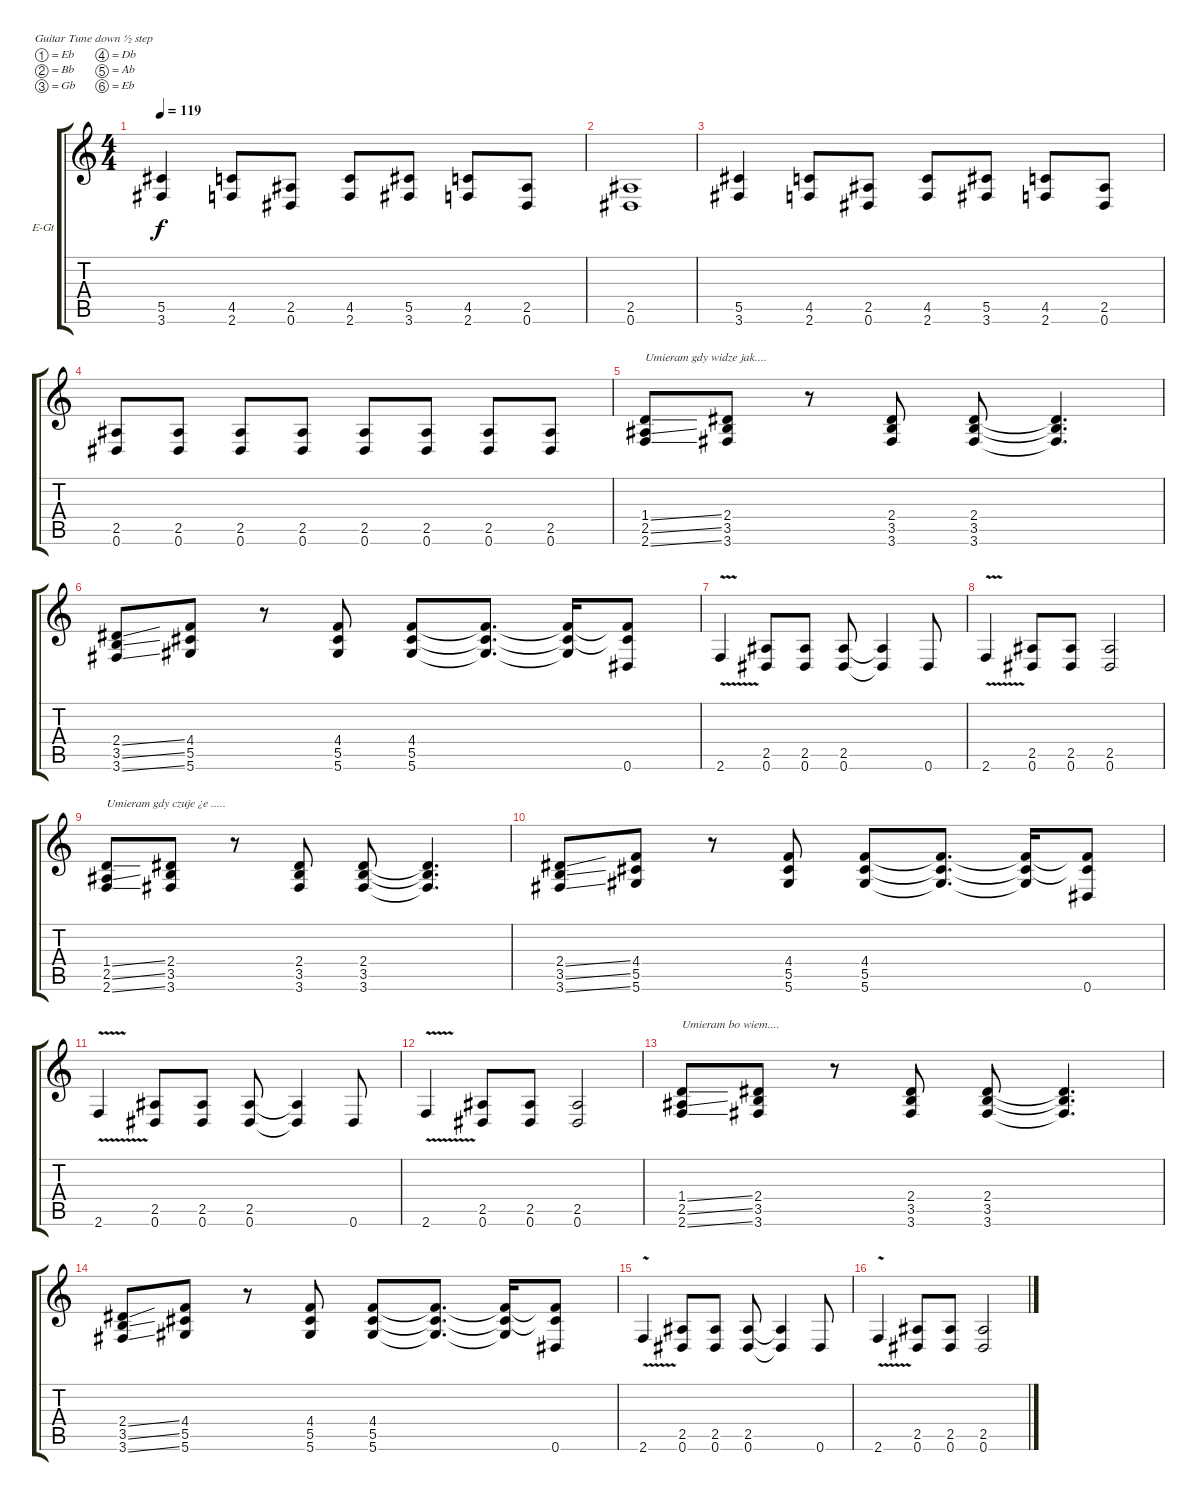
\bracketExtendMode groupsimilarinstruments
\firstSystemTrackNameOrientation horizontal
\otherSystemsTrackNameOrientation horizontal
\track ("Guitar 3 Distortion " "E-Gt") {instrument distortionguitar}
\staff {score tabs}
\tuning (Eb4 Bb3 Gb3 Db3 Ab2 Eb2)
\ts (4 4)
\tempo 119
\clef g2
\ks c
(5.5 3.6).4{dy f} (4.5 2.6).8 (2.5 0.6).8 (4.5 2.6).8 (5.5 3.6).8 (4.5 2.6).8 (2.5 0.6).8 |
(2.5 0.6).1 |
(5.5 3.6).4 (4.5 2.6).8 (2.5 0.6).8 (4.5 2.6).8 (5.5 3.6).8 (4.5 2.6).8 (2.5 0.6).8 |
(2.5 0.6).8 (2.5 0.6).8 (2.5 0.6).8 (2.5 0.6).8 (2.5 0.6).8 (2.5 0.6).8 (2.5 0.6).8 (2.5 0.6).8 |
(1.4{ss} 2.5{ss} 2.6{ss}).8{txt "Umieram gdy widze jak...."} (2.4 3.5 3.6).8 r.8 (2.4 3.5 3.6).8 (2.4 3.5 3.6).8 (2.4{t} 3.5{t} 3.6{t}).4{d} |
(2.4{ss} 3.5{ss} 3.6{ss}).8 (4.4 5.5 5.6).8 r.8 (4.4 5.5 5.6).8 (4.4 5.5 5.6).8 (4.4{t} 5.5{t} 5.6{t}).8{d} (4.4{t} 5.5{t} 5.6{t}).16 (4.4{t} 5.5{t} 0.6).8 |
2.6{v}.4 (2.5 0.6).8 (2.5 0.6).8 (2.5 0.6).8 (2.5{t} 0.6{t}).4 0.6.8 |
2.6{v}.4 (2.5 0.6).8 (2.5 0.6).8 (2.5 0.6).2 |
(1.4{ss} 2.5{ss} 2.6{ss}).8{txt "Umieram gdy czuje ¿e ....."} (2.4 3.5 3.6).8 r.8 (2.4 3.5 3.6).8 (2.4 3.5 3.6).8 (2.4{t} 3.5{t} 3.6{t}).4{d} |
(2.4{ss} 3.5{ss} 3.6{ss}).8 (4.4 5.5 5.6).8 r.8 (4.4 5.5 5.6).8 (4.4 5.5 5.6).8 (4.4{t} 5.5{t} 5.6{t}).8{d} (4.4{t} 5.5{t} 5.6{t}).16 (4.4{t} 5.5{t} 0.6).8 |
2.6{v}.4 (2.5 0.6).8 (2.5 0.6).8 (2.5 0.6).8 (2.5{t} 0.6{t}).4 0.6.8 |
2.6{v}.4 (2.5 0.6).8 (2.5 0.6).8 (2.5 0.6).2 |
(1.4{ss} 2.5{ss} 2.6{ss}).8{txt "Umieram bo wiem...."} (2.4 3.5 3.6).8 r.8 (2.4 3.5 3.6).8 (2.4 3.5 3.6).8 (2.4{t} 3.5{t} 3.6{t}).4{d} |
(2.4{ss} 3.5{ss} 3.6{ss}).8 (4.4 5.5 5.6).8 r.8 (4.4 5.5 5.6).8 (4.4 5.5 5.6).8 (4.4{t} 5.5{t} 5.6{t}).8{d} (4.4{t} 5.5{t} 5.6{t}).16 (4.4{t} 5.5{t} 0.6).8 |
2.6{v}.4 (2.5 0.6).8 (2.5 0.6).8 (2.5 0.6).8 (2.5{t} 0.6{t}).4 0.6.8 |
2.6{v}.4 (2.5 0.6).8 (2.5 0.6).8 (2.5 0.6).2
